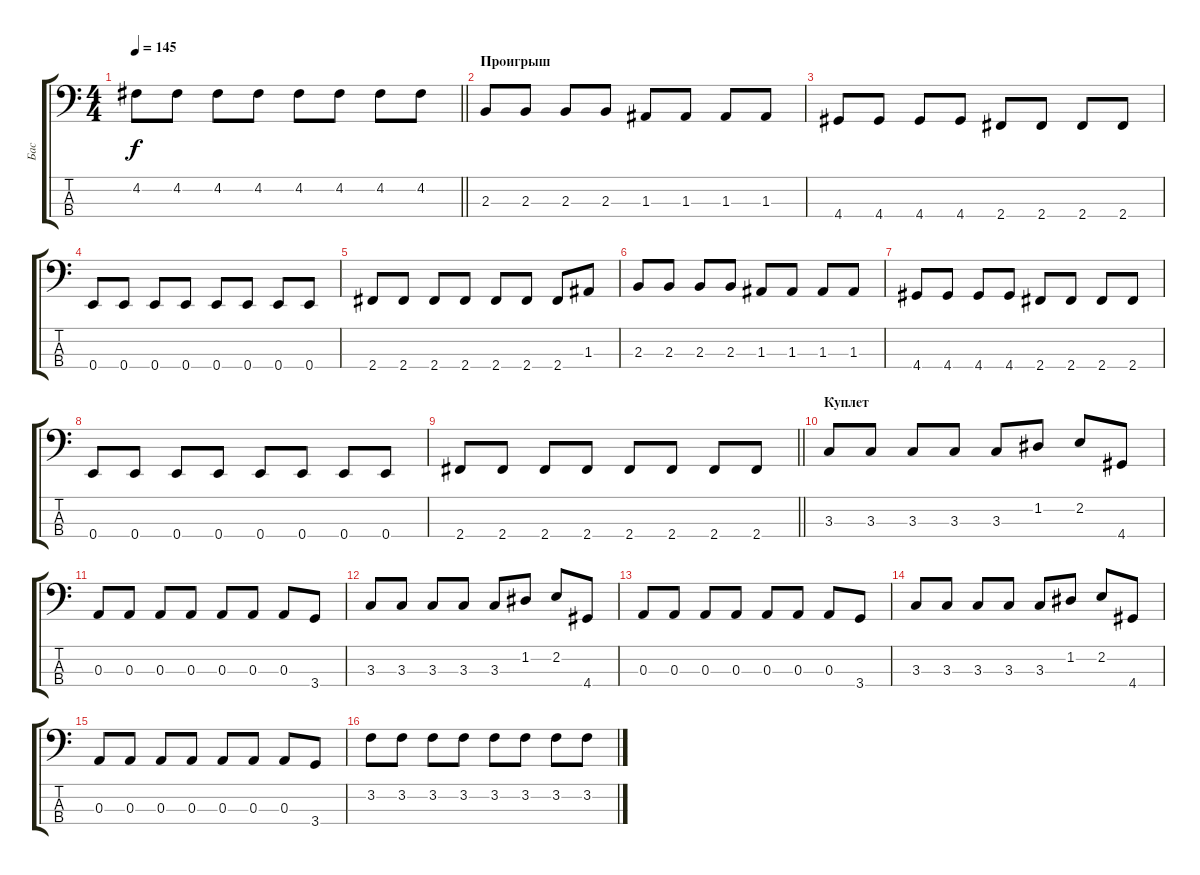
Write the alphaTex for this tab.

\track ("Бас" "Бас") {instrument electricbassfinger}
\staff {score tabs}
\tuning (G2 D2 A1 E1) {hide}
\ts (4 4)
\tempo 145
\clef f4
\barLineRight lightlight
\ks c
4.2.8{dy f} 4.2.8 4.2.8 4.2.8 4.2.8 4.2.8 4.2.8 4.2.8 |
\section ("" "Проигрыш")
2.3.8 2.3.8 2.3.8 2.3.8 1.3.8 1.3.8 1.3.8 1.3.8 |
4.4.8 4.4.8 4.4.8 4.4.8 2.4.8 2.4.8 2.4.8 2.4.8 |
0.4.8 0.4.8 0.4.8 0.4.8 0.4.8 0.4.8 0.4.8 0.4.8 |
2.4.8 2.4.8 2.4.8 2.4.8 2.4.8 2.4.8 2.4.8 1.3.8 |
2.3.8 2.3.8 2.3.8 2.3.8 1.3.8 1.3.8 1.3.8 1.3.8 |
4.4.8 4.4.8 4.4.8 4.4.8 2.4.8 2.4.8 2.4.8 2.4.8 |
0.4.8 0.4.8 0.4.8 0.4.8 0.4.8 0.4.8 0.4.8 0.4.8 |
\barLineRight lightlight
2.4.8 2.4.8 2.4.8 2.4.8 2.4.8 2.4.8 2.4.8 2.4.8 |
\section ("" "Куплет")
3.3.8 3.3.8 3.3.8 3.3.8 3.3.8 1.2.8 2.2.8 4.4.8 |
0.3.8 0.3.8 0.3.8 0.3.8 0.3.8 0.3.8 0.3.8 3.4.8 |
3.3.8 3.3.8 3.3.8 3.3.8 3.3.8 1.2.8 2.2.8 4.4.8 |
0.3.8 0.3.8 0.3.8 0.3.8 0.3.8 0.3.8 0.3.8 3.4.8 |
3.3.8 3.3.8 3.3.8 3.3.8 3.3.8 1.2.8 2.2.8 4.4.8 |
0.3.8 0.3.8 0.3.8 0.3.8 0.3.8 0.3.8 0.3.8 3.4.8 |
3.2.8 3.2.8 3.2.8 3.2.8 3.2.8 3.2.8 3.2.8 3.2.8
